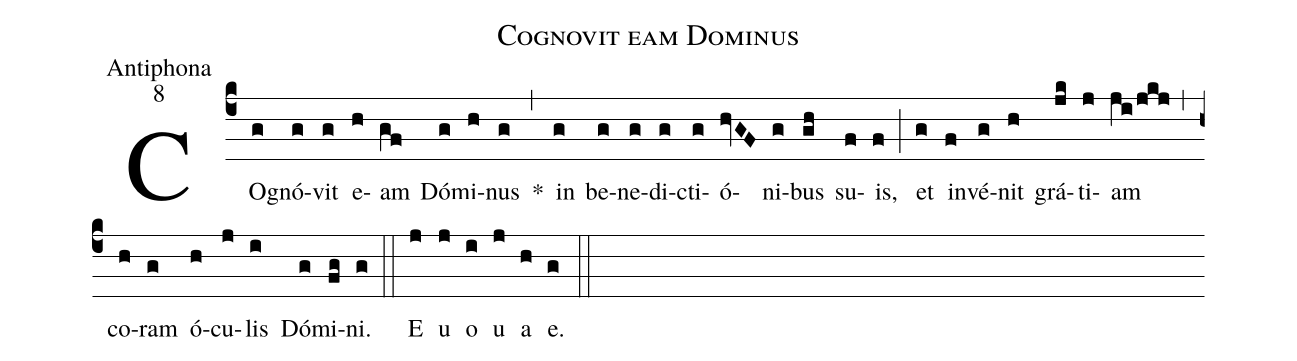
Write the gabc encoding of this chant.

name:Cognovit eam Dominus;
office-part:Antiphona;
mode:8;
%%
(c4)CO(g)gnó(g)vit(g) e(h)am(gf) Dó(g)mi(h)nus(g) <sp>*</sp>(,) in(g) be(g)ne(g)di(g)cti(g)ó(hvGF)ni(g)bus(gh) su(f)is,(f) (;) et(g) in(f)vé(g)nit(h) grá(jk)ti(j)am(ji/jkj) (,) co(h)ram(g) ó(h)cu(j)lis(i) Dó(g)mi(fg)ni.(g)  (::)
<eu>E(j) u(j) o(i) u(j) a(h) e.(g) </eu>(::)
